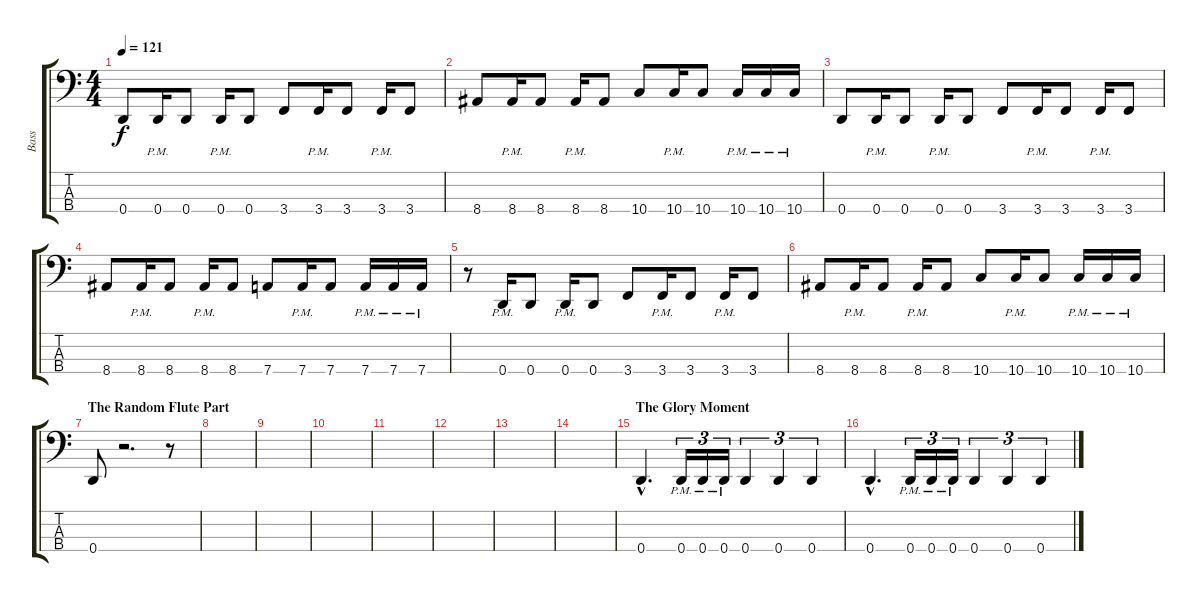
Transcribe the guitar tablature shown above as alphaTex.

\track ("Bass" "Bass") {instrument electricbasspick}
\staff {score tabs}
\tuning (G2 D2 A1 D1) {hide}
\ts (4 4)
\tempo 121
\clef f4
\ks c
0.4.8{dy f} 0.4{pm}.16 0.4.8 0.4{pm}.16 0.4.8 3.4.8 3.4{pm}.16 3.4.8 3.4{pm}.16 3.4.8 |
8.4.8 8.4{pm}.16 8.4.8 8.4{pm}.16 8.4.8 10.4.8 10.4{pm}.16 10.4.8 10.4{pm}.16 10.4{pm}.16 10.4{pm}.16 |
0.4.8 0.4{pm}.16 0.4.8 0.4{pm}.16 0.4.8 3.4.8 3.4{pm}.16 3.4.8 3.4{pm}.16 3.4.8 |
8.4.8 8.4{pm}.16 8.4.8 8.4{pm}.16 8.4.8 7.4.8 7.4{pm}.16 7.4.8 7.4{pm}.16 7.4{pm}.16 7.4{pm}.16 |
r.8 0.4{pm}.16 0.4.8 0.4{pm}.16 0.4.8 3.4.8 3.4{pm}.16 3.4.8 3.4{pm}.16 3.4.8 |
8.4.8 8.4{pm}.16 8.4.8 8.4{pm}.16 8.4.8 10.4.8 10.4{pm}.16 10.4.8 10.4{pm}.16 10.4{pm}.16 10.4{pm}.16 |
\section ("" "The Random Flute Part")
0.4.8 r.2{d} r.8 |
|
|
|
|
|
|
|
\section ("" "The Glory Moment")
0.4{hac}.4{d} 0.4{pm}.16{tu (3 2)} 0.4{pm}.16{tu (3 2)} 0.4{pm}.16{tu (3 2)} 0.4.4{tu (3 2)} 0.4.4{tu (3 2)} 0.4.4{tu (3 2)} |
0.4{hac}.4{d} 0.4{pm}.16{tu (3 2)} 0.4{pm}.16{tu (3 2)} 0.4{pm}.16{tu (3 2)} 0.4.4{tu (3 2)} 0.4.4{tu (3 2)} 0.4.4{tu (3 2)}
